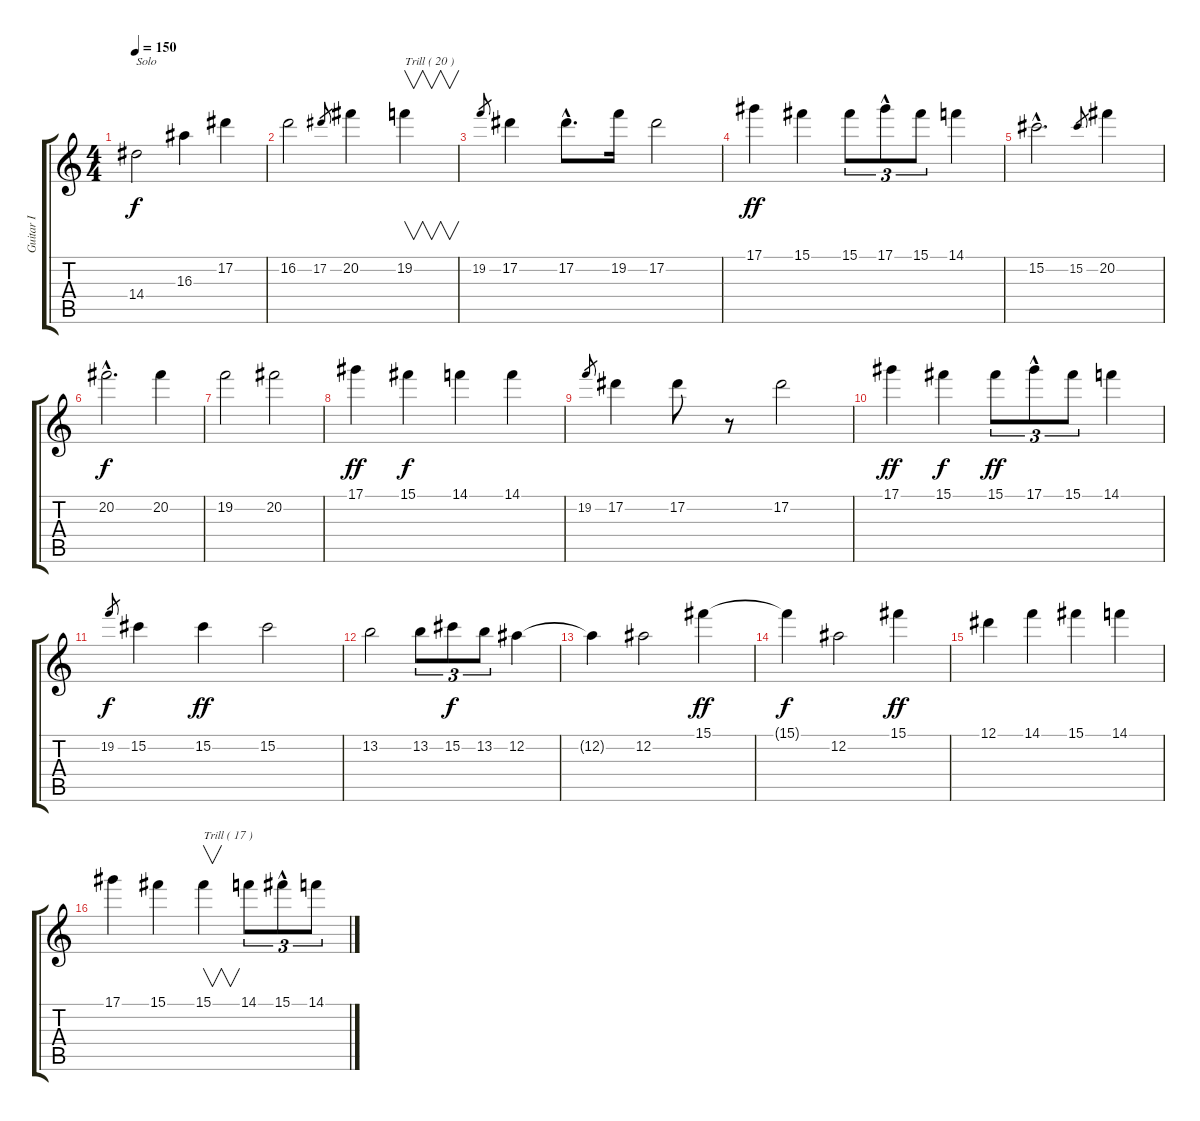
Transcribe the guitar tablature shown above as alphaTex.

\track ("Guitar I" "Guitar I") {instrument distortionguitar}
\staff {score tabs}
\tuning (Eb4 Bb3 Gb3 Db3 Ab2 Eb2) {hide}
\ts (4 4)
\tempo 150
\clef g2
\ks c
14.4.2{txt "Solo" dy f} 16.3.4 17.2.4 |
16.2.2 17.2.8{gr} 20.2.4 19.2.4{v txt "Trill ( 20 )"} |
19.2.8{gr} 17.2.4 17.2{hac}.8{d} 19.2.16 17.2.2 |
17.1.4{dy ff} 15.1.4 15.1.8{tu (3 2)} 17.1{hac}.8{tu (3 2)} 15.1.8{tu (3 2)} 14.1.4 |
15.2{hac}.2{d} 15.2.8{gr} 20.2.4 |
20.2{hac}.2{d dy f} 20.2.4 |
19.2.2 20.2.2 |
17.1.4{dy ff} 15.1.4{dy f} 14.1.4 14.1.4 |
19.2.8{gr} 17.2.4 17.2.8 r.8 17.2.2 |
17.1.4{dy ff} 15.1.4{dy f} 15.1.8{tu (3 2) dy ff} 17.1{hac}.8{tu (3 2)} 15.1.8{tu (3 2)} 14.1.4 |
19.2.8{gr dy f} 15.2.4 15.2.4{dy ff} 15.2.2 |
13.2.2 13.2.8{tu (3 2)} 15.2.8{tu (3 2) dy f} 13.2.8{tu (3 2)} 12.2.4 |
12.2{t}.4 12.2.2 15.1.4{dy ff} |
15.1{t}.4{dy f} 12.2.2 15.1.4{dy ff} |
12.1.4 14.1.4 15.1.4 14.1.4 |
17.1.4 15.1.4 15.1.4{v txt "Trill ( 17 )"} 14.1.8{tu (3 2)} 15.1{hac}.8{tu (3 2)} 14.1.8{tu (3 2)}
